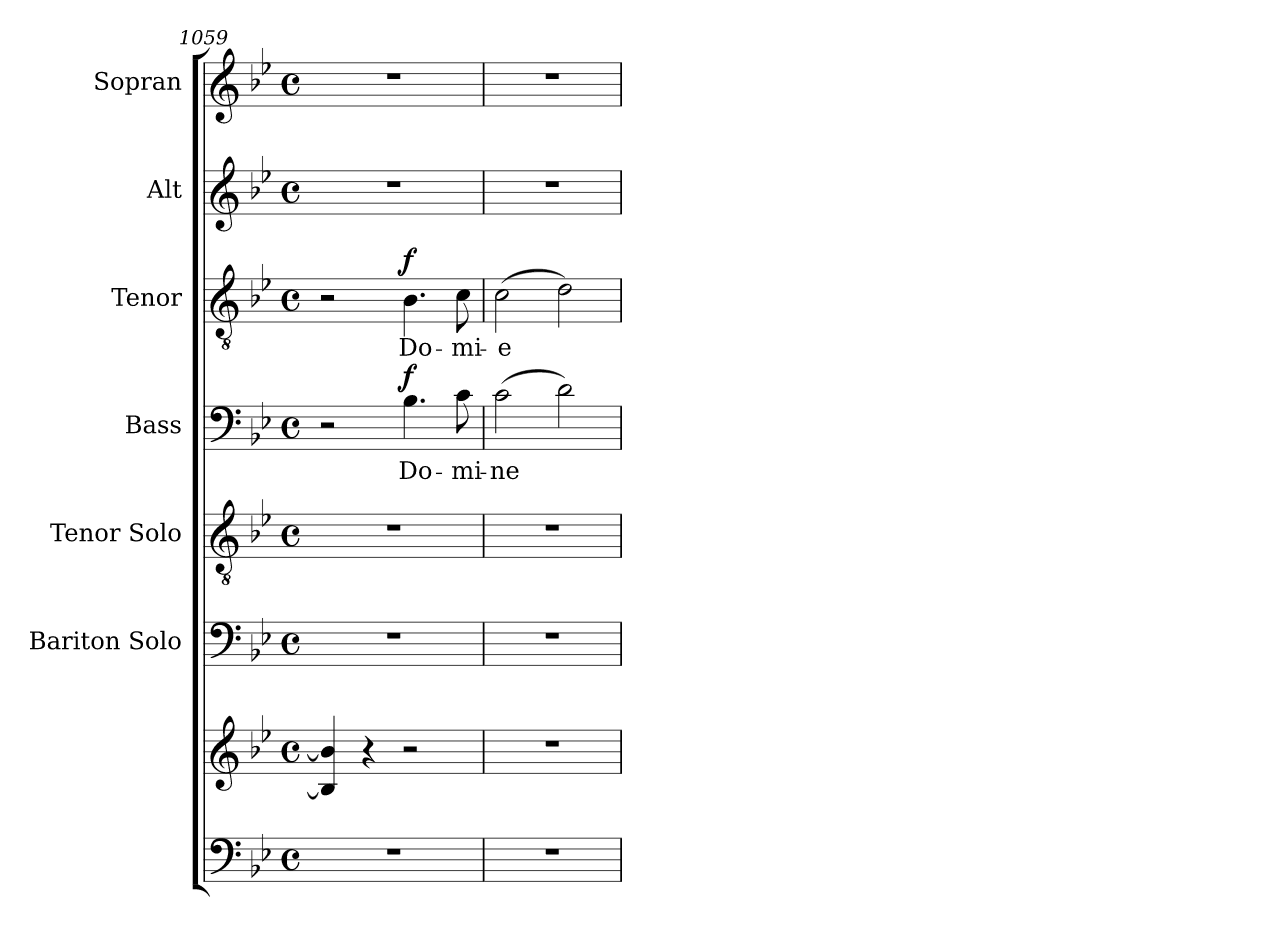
**kern	**kern	**kern	**kern	**kern	**text	**dynam	**kern	**text	**dynam	**kern	**kern
*part7	*part7	*part6	*part5	*part4	*part4	*part4	*part3	*part3	*part3	*part2	*part1
*staff8	*staff7	*staff6	*staff5	*staff4	*staff4	*staff4	*staff3	*staff3	*staff3	*staff2	*staff1
*	*	*I"Bariton Solo	*I"Tenor Solo	*I"Bass	*	*	*I"Tenor	*	*	*I"Alt	*I"Sopran
*	*	*	*	*I'B.	*	*	*I'T.	*	*	*I'A.	*I'S.
*clefF4	*clefG2	*clefF4	*clefGv2	*clefF4	*	*	*clefGv2	*	*	*clefG2	*clefG2
*k[b-e-]	*k[b-e-]	*k[b-e-]	*k[b-e-]	*k[b-e-]	*	*	*k[b-e-]	*	*	*k[b-e-]	*k[b-e-]
*B-:	*B-:	*B-:	*B-:	*B-:	*	*	*B-:	*	*	*B-:	*B-:
*M4/4	*M4/4	*M4/4	*M4/4	*M4/4	*	*	*M4/4	*	*	*M4/4	*M4/4
*met(c)	*met(c)	*met(c)	*met(c)	*met(c)	*	*	*met(c)	*	*	*met(c)	*met(c)
=1059	=1059	=1059	=1059	=1059	=1059	=1059	=1059	=1059	=1059	=1059	=1059
1r	4B-/] 4b-/]	1r	1r	2r	.	.	2r	.	.	1r	1r
.	4r	.	.	.	.	.	.	.	.	.	.
!	!	!	!	!	!LO:LY:b	!LO:DY:a	!	!LO:LY:b	!LO:DY:a	!	!
.	2r	.	.	4.B-\	Do-	f	4.B-\	Do-	f	.	.
!	!	!	!	!	!LO:LY:b	!	!	!LO:LY:b	!	!	!
.	.	.	.	8c\	-mi-	.	8c\	-mi-	.	.	.
=1060	=1060	=1060	=1060	=1060	=1060	=1060	=1060	=1060	=1060	=1060	=1060
!	!	!	!	!	!LO:LY:b	!	!	!LO:LY:b	!	!	!
1r	1r	1r	1r	(>2c\	-ne	.	(>2c\	-e	.	1r	1r
.	.	.	.	2d\)	.	.	2d\)	.	.	.	.
=	=	=	=	=	=	=	=	=	=	=	=
*-	*-	*-	*-	*-	*-	*-	*-	*-	*-	*-	*-
